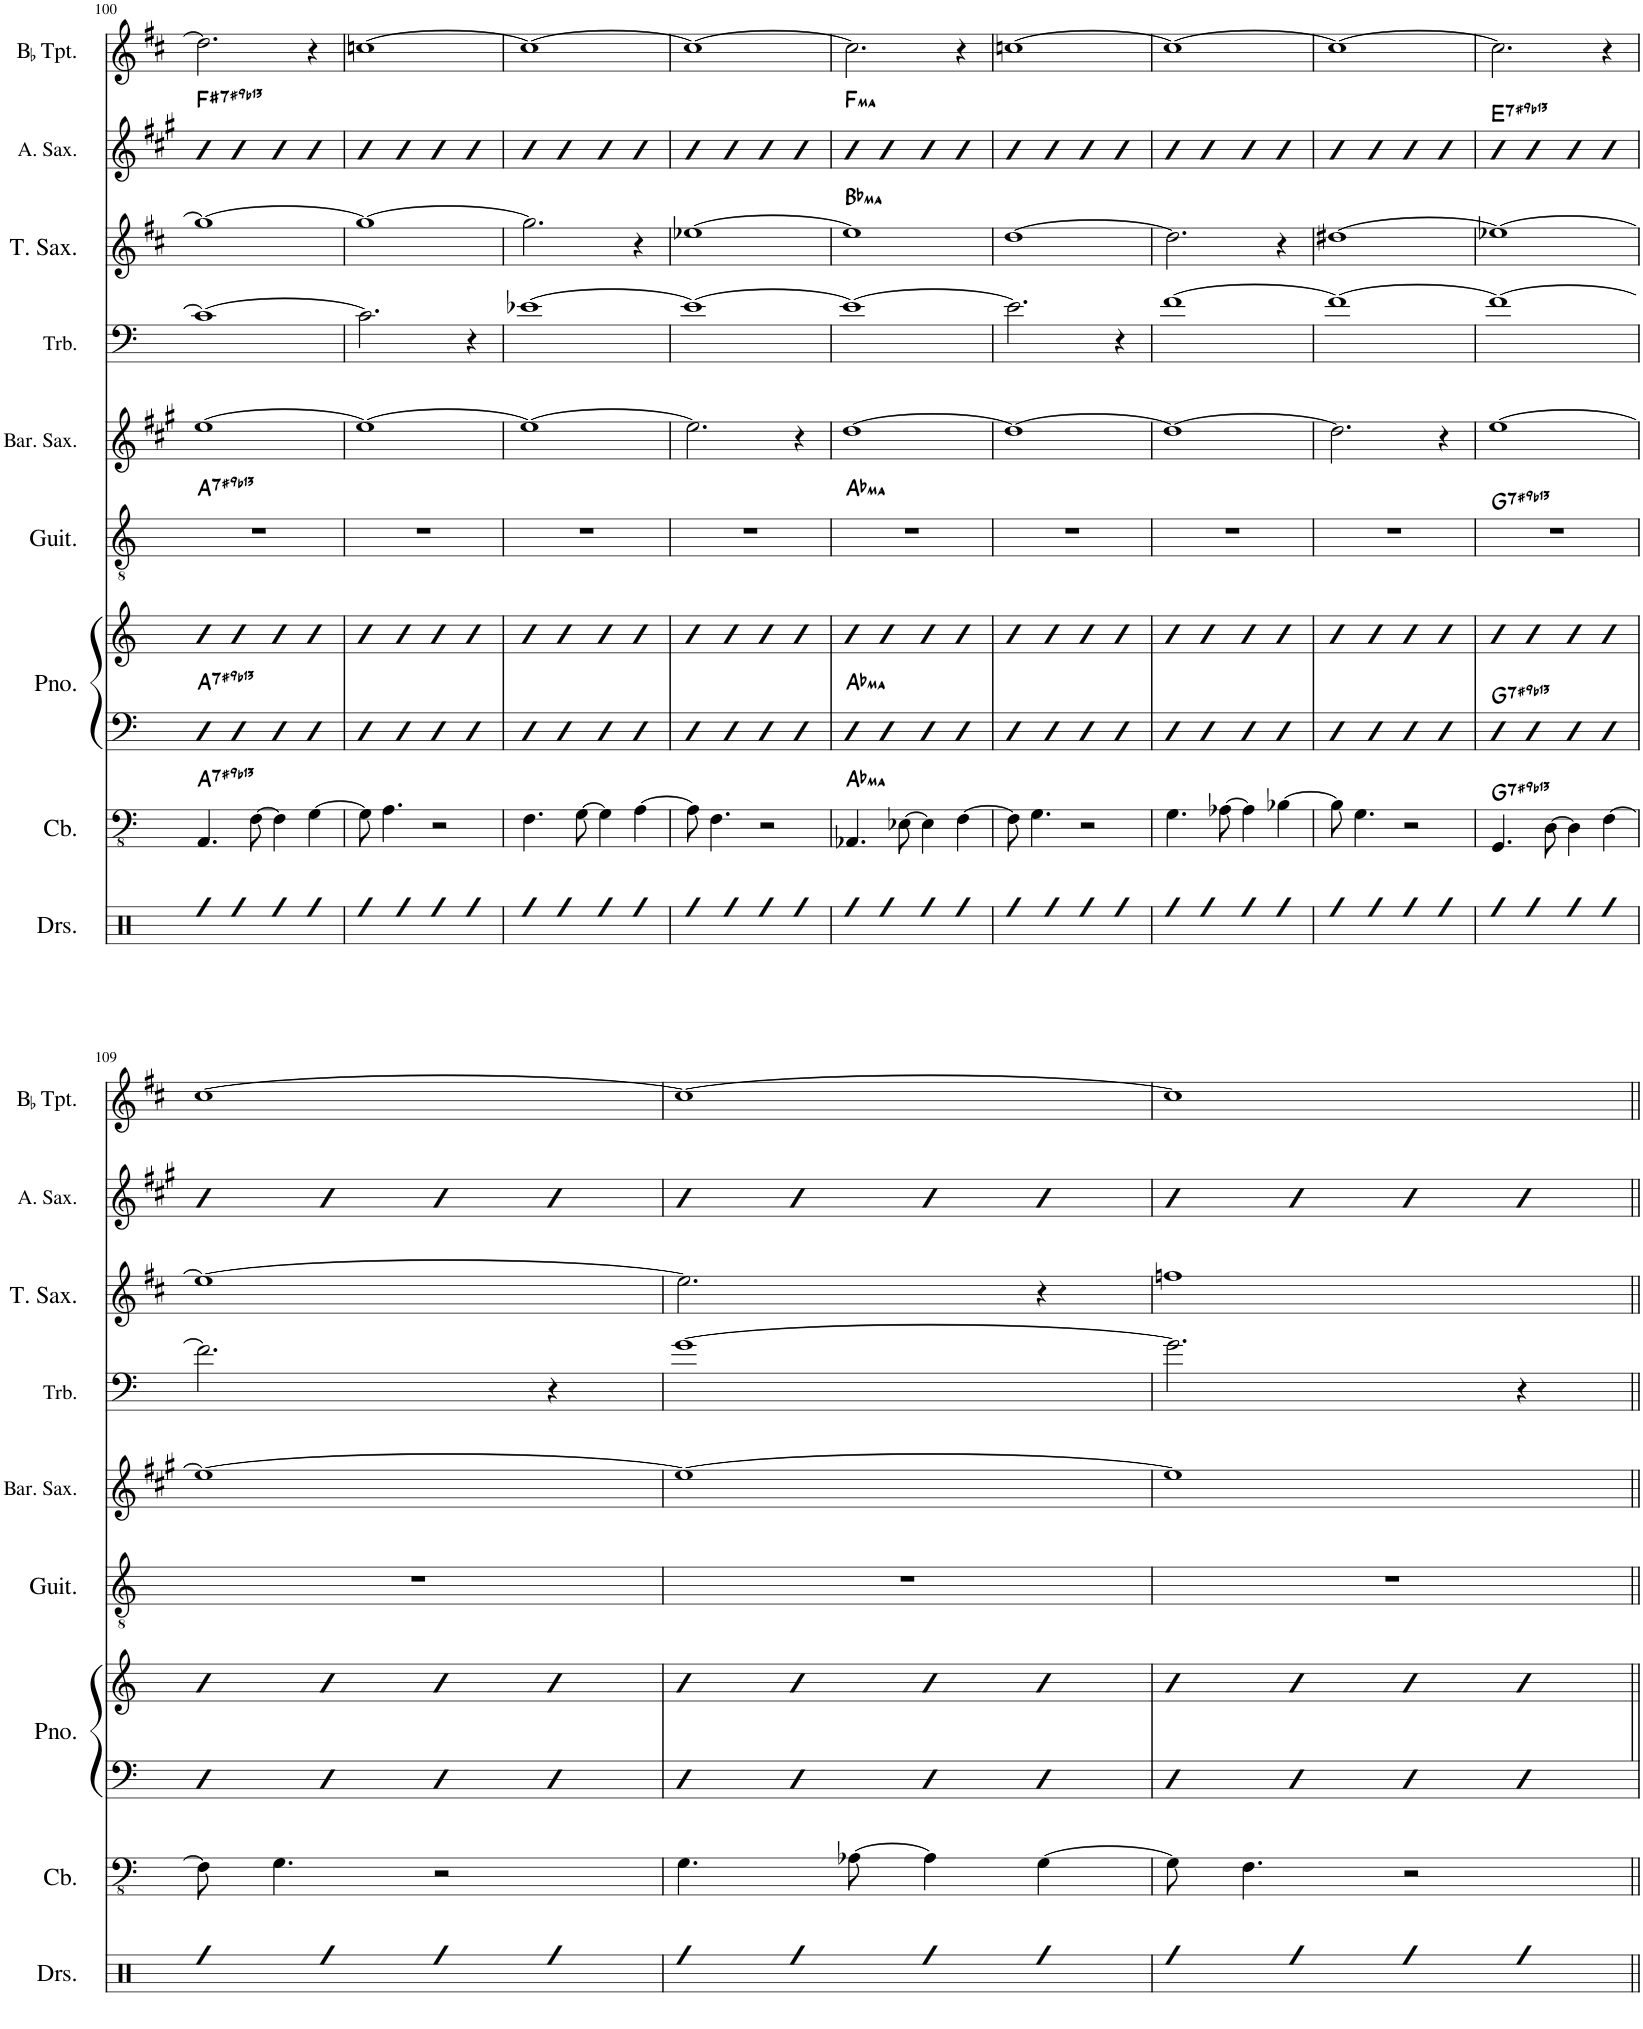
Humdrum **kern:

**kern	**kern	**harte	**kern	**kern	**harte	**kern	**harte	**kern	**kern	**kern	**harte	**kern	**harte	**kern
*part9	*part8	*part8	*part7	*part7	*part7	*part6	*part6	*part5	*part4	*part3	*part3	*part2	*part2	*part1
*staff10	*staff9	*	*staff8	*staff7	*	*staff6	*	*staff5	*staff4	*staff3	*	*staff2	*	*staff1
*I"Drumset	*I"Double Bass	*	*I"Piano	*	*	*I"Guitar	*	*I"Baritone Saxophone	*I"Trombone	*I"Tenor Saxophone	*	*I"Alto Saxophone	*	*I"BaccidentalFlat Trumpet
*I'Drs.	*	*	*I'Pno.	*	*	*I'Guit.	*	*I'Bar. Sax.	*I'Trb.	*I'T. Sax.	*	*I'A. Sax.	*	*I'BaccidentalFlat Tpt.
!!LO:PB:g=z
*clefX	*clefFv4	*	*clefF4	*clefG2	*	*clefGv2	*	*clefG2	*clefF4	*clefG2	*	*clefG2	*	*clefG2
*	*	*	*	*	*	*	*	*Trd12c21	*	*Trd8c14	*	*Trd5c9	*	*Trd1c2
*k[]	*k[]	*	*k[]	*k[]	*	*k[]	*	*k[f#c#g#]	*k[]	*k[f#c#]	*	*k[f#c#g#]	*	*k[f#c#]
*M4/4	*M4/4	*	*M4/4	*M4/4	*	*M4/4	*	*M4/4	*M4/4	*M4/4	*	*M4/4	*	*M4/4
=100	=100	=100	=100	=100	=100	=100	=100	=100	=100	=100	=100	=100	=100	=100
!	!	!LO:H:kt=7	!	!	!LO:H:kt=7	!	!LO:H:kt=7	!	!	!	!	!	!LO:H:kt=7	!
4Rff	4.AAA/	A:7(#9,b13)	4D	4b	A:7(#9,b13)	1r	A:7(#9,b13)	[1ee	1c_	1gg_	.	4b	F#:7(#9,b13)	2.dd#\]
4Rff	.	.	4D	4b	.	.	.	.	.	.	.	4b	.	.
.	[8FF\	.	.	.	.	.	.	.	.	.	.	.	.	.
4Rff	4FF\]	.	4D	4b	.	.	.	.	.	.	.	4b	.	.
4Rff	[4GG\	.	4D	4b	.	.	.	.	.	.	.	4b	.	4r
=101	=101	=101	=101	=101	=101	=101	=101	=101	=101	=101	=101	=101	=101	=101
4Rff	8GG\]	.	4D	4b	.	1r	.	1ee_	2.c\]	1gg_	.	4b	.	[1ccn
.	4.AA\	.	.	.	.	.	.	.	.	.	.	.	.	.
4Rff	.	.	4D	4b	.	.	.	.	.	.	.	4b	.	.
4Rff	2r	.	4D	4b	.	.	.	.	.	.	.	4b	.	.
4Rff	.	.	4D	4b	.	.	.	.	4r	.	.	4b	.	.
=102	=102	=102	=102	=102	=102	=102	=102	=102	=102	=102	=102	=102	=102	=102
4Rff	4.FF\	.	4D	4b	.	1r	.	1ee_	[1e-X	2.gg\]	.	4b	.	1cc_
4Rff	.	.	4D	4b	.	.	.	.	.	.	.	4b	.	.
.	[8GG\	.	.	.	.	.	.	.	.	.	.	.	.	.
4Rff	4GG\]	.	4D	4b	.	.	.	.	.	.	.	4b	.	.
4Rff	[4AA\	.	4D	4b	.	.	.	.	.	4r	.	4b	.	.
=103	=103	=103	=103	=103	=103	=103	=103	=103	=103	=103	=103	=103	=103	=103
4Rff	8AA\]	.	4D	4b	.	1r	.	2.ee\]	1e-_	[1ee-X	.	4b	.	1cc_
.	4.FF\	.	.	.	.	.	.	.	.	.	.	.	.	.
4Rff	.	.	4D	4b	.	.	.	.	.	.	.	4b	.	.
4Rff	2r	.	4D	4b	.	.	.	.	.	.	.	4b	.	.
4Rff	.	.	4D	4b	.	.	.	4r	.	.	.	4b	.	.
=104	=104	=104	=104	=104	=104	=104	=104	=104	=104	=104	=104	=104	=104	=104
!	!	!LO:H:kt=ma	!	!	!LO:H:kt=ma	!	!LO:H:kt=ma	!	!	!	!LO:H:kt=ma	!	!LO:H:kt=ma	!
4Rff	4.AAA-X/	Ab:maj	4D	4b	Ab:maj	1r	Ab:maj	[1dd	1e-_	1ee-]	Bb:maj	4b	F:maj	2.cc\]
4Rff	.	.	4D	4b	.	.	.	.	.	.	.	4b	.	.
.	[8EE-X\	.	.	.	.	.	.	.	.	.	.	.	.	.
4Rff	4EE-\]	.	4D	4b	.	.	.	.	.	.	.	4b	.	.
4Rff	[4FF\	.	4D	4b	.	.	.	.	.	.	.	4b	.	4r
=105	=105	=105	=105	=105	=105	=105	=105	=105	=105	=105	=105	=105	=105	=105
4Rff	8FF\]	.	4D	4b	.	1r	.	1dd_	2.e-\]	[1dd	.	4b	.	[1ccn
.	4.GG\	.	.	.	.	.	.	.	.	.	.	.	.	.
4Rff	.	.	4D	4b	.	.	.	.	.	.	.	4b	.	.
4Rff	2r	.	4D	4b	.	.	.	.	.	.	.	4b	.	.
4Rff	.	.	4D	4b	.	.	.	.	4r	.	.	4b	.	.
=106	=106	=106	=106	=106	=106	=106	=106	=106	=106	=106	=106	=106	=106	=106
4Rff	4.GG\	.	4D	4b	.	1r	.	1dd_	[1f	2.dd\]	.	4b	.	1cc_
4Rff	.	.	4D	4b	.	.	.	.	.	.	.	4b	.	.
.	[8AA-X\	.	.	.	.	.	.	.	.	.	.	.	.	.
4Rff	4AA-\]	.	4D	4b	.	.	.	.	.	.	.	4b	.	.
4Rff	[4BB-X\	.	4D	4b	.	.	.	.	.	4r	.	4b	.	.
=107	=107	=107	=107	=107	=107	=107	=107	=107	=107	=107	=107	=107	=107	=107
4Rff	8BB-\]	.	4D	4b	.	1r	.	2.dd\]	1f_	[1dd#X	.	4b	.	1cc_
.	4.GG\	.	.	.	.	.	.	.	.	.	.	.	.	.
4Rff	.	.	4D	4b	.	.	.	.	.	.	.	4b	.	.
4Rff	2r	.	4D	4b	.	.	.	.	.	.	.	4b	.	.
4Rff	.	.	4D	4b	.	.	.	4r	.	.	.	4b	.	.
=108	=108	=108	=108	=108	=108	=108	=108	=108	=108	=108	=108	=108	=108	=108
!	!	!LO:H:kt=7	!	!	!LO:H:kt=7	!	!LO:H:kt=7	!	!	!	!	!	!LO:H:kt=7	!
4Rff	4.GGG/	G:7(#9,b13)	4D	4b	G:7(#9,b13)	1r	G:7(#9,b13)	[1ee	1f_	1ee-X_	.	4b	E:7(#9,b13)	2.cc\]
4Rff	.	.	4D	4b	.	.	.	.	.	.	.	4b	.	.
.	[8DD\	.	.	.	.	.	.	.	.	.	.	.	.	.
4Rff	4DD\]	.	4D	4b	.	.	.	.	.	.	.	4b	.	.
4Rff	[4FF\	.	4D	4b	.	.	.	.	.	.	.	4b	.	4r
!!LO:LB:g=z
=109	=109	=109	=109	=109	=109	=109	=109	=109	=109	=109	=109	=109	=109	=109
4Rff	8FF\]	.	4D	4b	.	1r	.	1ee_	2.f\]	1ee-_	.	4b	.	[1cc#
.	4.GG\	.	.	.	.	.	.	.	.	.	.	.	.	.
4Rff	.	.	4D	4b	.	.	.	.	.	.	.	4b	.	.
4Rff	2r	.	4D	4b	.	.	.	.	.	.	.	4b	.	.
4Rff	.	.	4D	4b	.	.	.	.	4r	.	.	4b	.	.
=110	=110	=110	=110	=110	=110	=110	=110	=110	=110	=110	=110	=110	=110	=110
4Rff	4.GG\	.	4D	4b	.	1r	.	1ee_	[1g	2.ee-\]	.	4b	.	1cc#_
4Rff	.	.	4D	4b	.	.	.	.	.	.	.	4b	.	.
.	[8AA-X\	.	.	.	.	.	.	.	.	.	.	.	.	.
4Rff	4AA-\]	.	4D	4b	.	.	.	.	.	.	.	4b	.	.
4Rff	[4GG\	.	4D	4b	.	.	.	.	.	4r	.	4b	.	.
=111	=111	=111	=111	=111	=111	=111	=111	=111	=111	=111	=111	=111	=111	=111
4Rff	8GG\]	.	4D	4b	.	1r	.	1ee]	2.g\]	1ffn	.	4b	.	1cc#]
.	4.FF\	.	.	.	.	.	.	.	.	.	.	.	.	.
4Rff	.	.	4D	4b	.	.	.	.	.	.	.	4b	.	.
4Rff	2r	.	4D	4b	.	.	.	.	.	.	.	4b	.	.
4Rff	.	.	4D	4b	.	.	.	.	4r	.	.	4b	.	.
=||	=||	=||	=||	=||	=||	=||	=||	=||	=||	=||	=||	=||	=||	=||
*-	*-	*-	*-	*-	*-	*-	*-	*-	*-	*-	*-	*-	*-	*-
